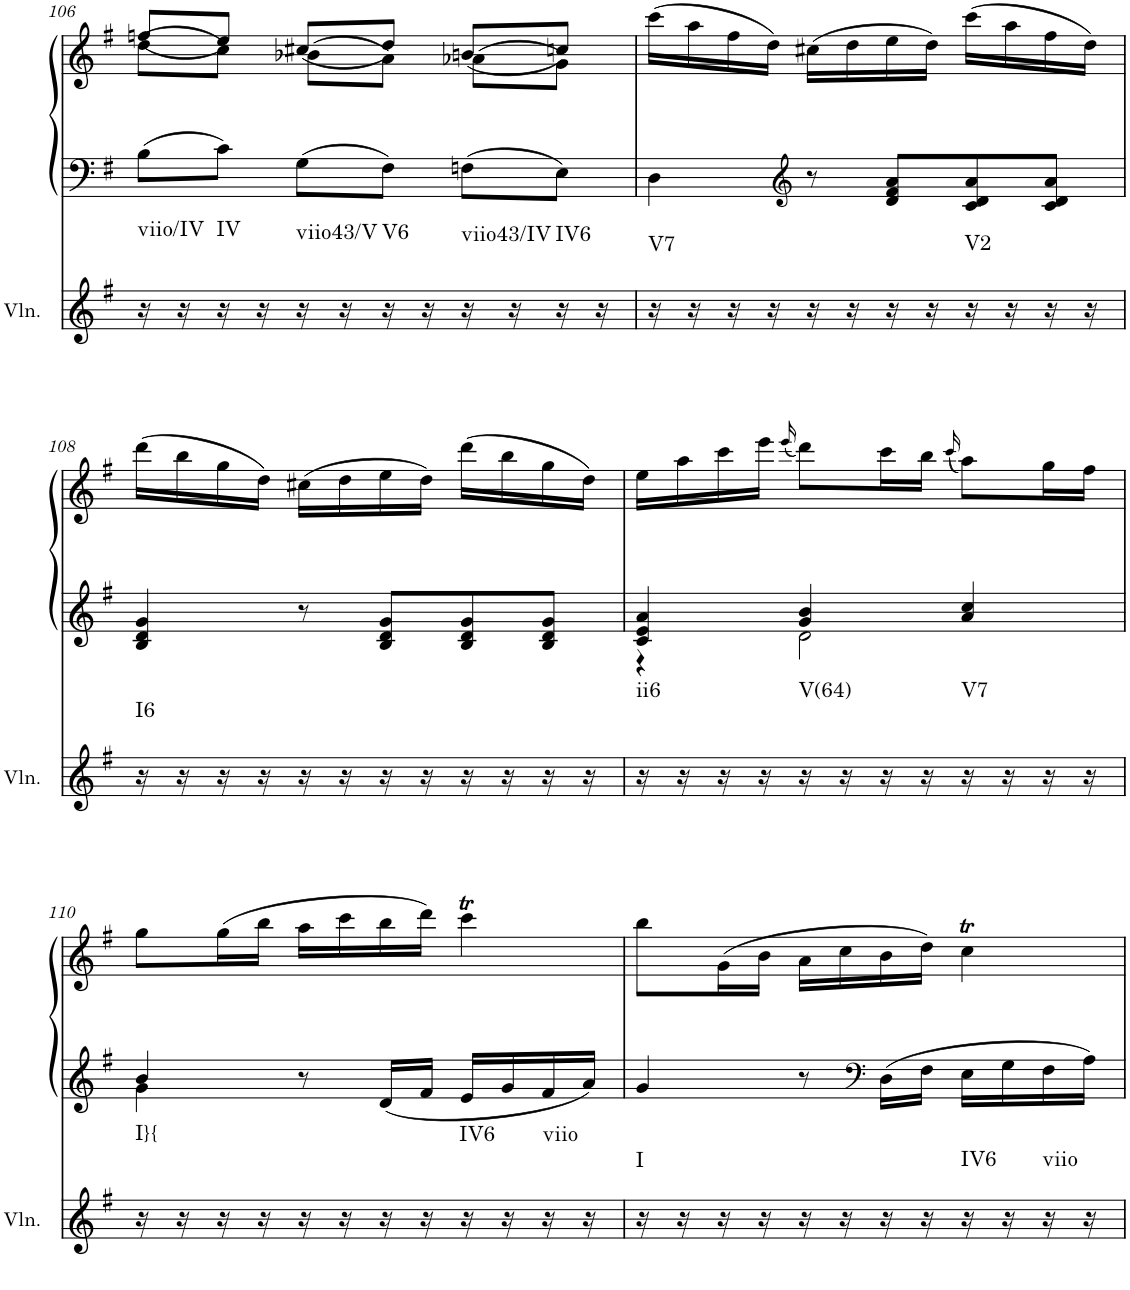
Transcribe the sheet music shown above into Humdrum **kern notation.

**kern	**harte	**kern	**kern
*part2	*part2	*part1	*part1
*staff3	*	*staff2	*staff1
*I"Violin	*	*I"Klavier linke Hand	*
*I'Vln.	*	*	*
!!LO:PB:g=z
*clefG2	*	*clefF4	*clefG2
*k[f#]	*	*k[f#]	*k[f#]
*M3/4	*	*M3/4	*M3/4
=106	=106	=106	=106
*	*	*	*^
!	!LO:H:kt=viio/IV	!	!	!
16r	N	8B\L	(8dd\L	(8ffn/L
16r	.	.	.	.
!	!LO:H:kt=IV	!	!	!
16r	N	8c\J	8cc\J)	8ee/J)
16r	.	.	.	.
!	!LO:H:kt=viio43/V	!	!	!
16r	N	8G\L	(8b-X\L	(8cc#X/L
16r	.	.	.	.
!	!LO:H:kt=V6	!	!	!
16r	N	8F#\J	8a\J)	8dd/J)
16r	.	.	.	.
!	!LO:H:kt=viio43/IV	!	!	!
16r	N	8Fn\L	(8a-X\L	(8bn/L
16r	.	.	.	.
!	!LO:H:kt=IV6	!	!	!
16r	N	8E\J	8g\J)	8ccn/J)
16r	.	.	.	.
*	*	*	*v	*v
=107	=107	=107	=107
!	!LO:H:kt=V7	!	!
16r	N	4D\	(16ccc\LL
16r	.	.	16aa\
16r	.	.	16ff#\
16r	.	.	16dd\JJ)
*	*	*clefG2	*
16r	.	8r	(16cc#X\LL
16r	.	.	16dd\
16r	.	8d/ 8f#/ 8a/L	16ee\
16r	.	.	16dd\JJ)
!	!LO:H:kt=V2	!	!
16r	N	8c/ 8d/ 8a/	(16ccc\LL
16r	.	.	16aa\
16r	.	8c/ 8d/ 8a/J	16ff#\
16r	.	.	16dd\JJ)
!!LO:LB:g=z
=108	=108	=108	=108
!	!LO:H:kt=I6	!	!
16r	N	4B/ 4d/ 4g/	(16ddd\LL
16r	.	.	16bb\
16r	.	.	16gg\
16r	.	.	16dd\JJ)
16r	.	8r	(16cc#X\LL
16r	.	.	16dd\
16r	.	8B/ 8d/ 8g/L	16ee\
16r	.	.	16dd\JJ)
16r	.	8B/ 8d/ 8g/	(16ddd\LL
16r	.	.	16bb\
16r	.	8B/ 8d/ 8g/J	16gg\
16r	.	.	16dd\JJ)
=109	=109	=109	=109
*	*	*^	*
!	!LO:H:kt=ii6	!	!	!
16r	N	4c/ 4e/ 4a/	4r	16ee\LL
16r	.	.	.	16aa\
16r	.	.	.	16ccc\
16r	.	.	.	16eee\JJ
.	.	.	.	(16qeee/
!	!LO:H:kt=V(64)	!	!	!
16r	N	4g/ 4b/	2d\	8ddd\L)
16r	.	.	.	.
16r	.	.	.	16ccc\L
16r	.	.	.	16bb\JJ
.	.	.	.	(16qccc/
!	!LO:H:kt=V7	!	!	!
16r	N	4a/ 4cc/	.	8aa\L)
16r	.	.	.	.
16r	.	.	.	16gg\L
16r	.	.	.	16ff#\JJ
!!LO:LB:g=z
=110	=110	=110	=110	=110
!	!LO:H:kt=I}{	!	!	!
16r	N	4b/	4g\	8gg\L
16r	.	.	.	.
16r	.	.	.	(16gg\L
16r	.	.	.	16bb\JJ
16r	.	8r	2ryy	16aa\LL
16r	.	.	.	16ccc\
16r	.	16d/LL	.	16bb\
16r	.	16f#/JJ	.	16ddd\JJ)
!	!LO:H:kt=IV6	!	!	!
16r	N	16e/LL	.	4cccT\
16r	.	16g/	.	.
!	!LO:H:kt=viio	!	!	!
16r	N	16f#/	.	.
16r	.	16a/JJ	.	.
*	*	*v	*v	*
=111	=111	=111	=111
!	!LO:H:kt=I	!	!
16r	N	4g/	8bb\L
16r	.	.	.
16r	.	.	(16g\L
16r	.	.	16b\JJ
16r	.	8r	16a\LL
16r	.	.	16cc\
*	*	*clefF4	*
16r	.	16D\LL	16b\
16r	.	16F#\JJ	16dd\JJ)
!	!LO:H:kt=IV6	!	!
16r	N	16E\LL	4ccT\
16r	.	16G\	.
!	!LO:H:kt=viio	!	!
16r	N	16F#\	.
16r	.	16A\JJ	.
=	=	=	=
*-	*-	*-	*-
